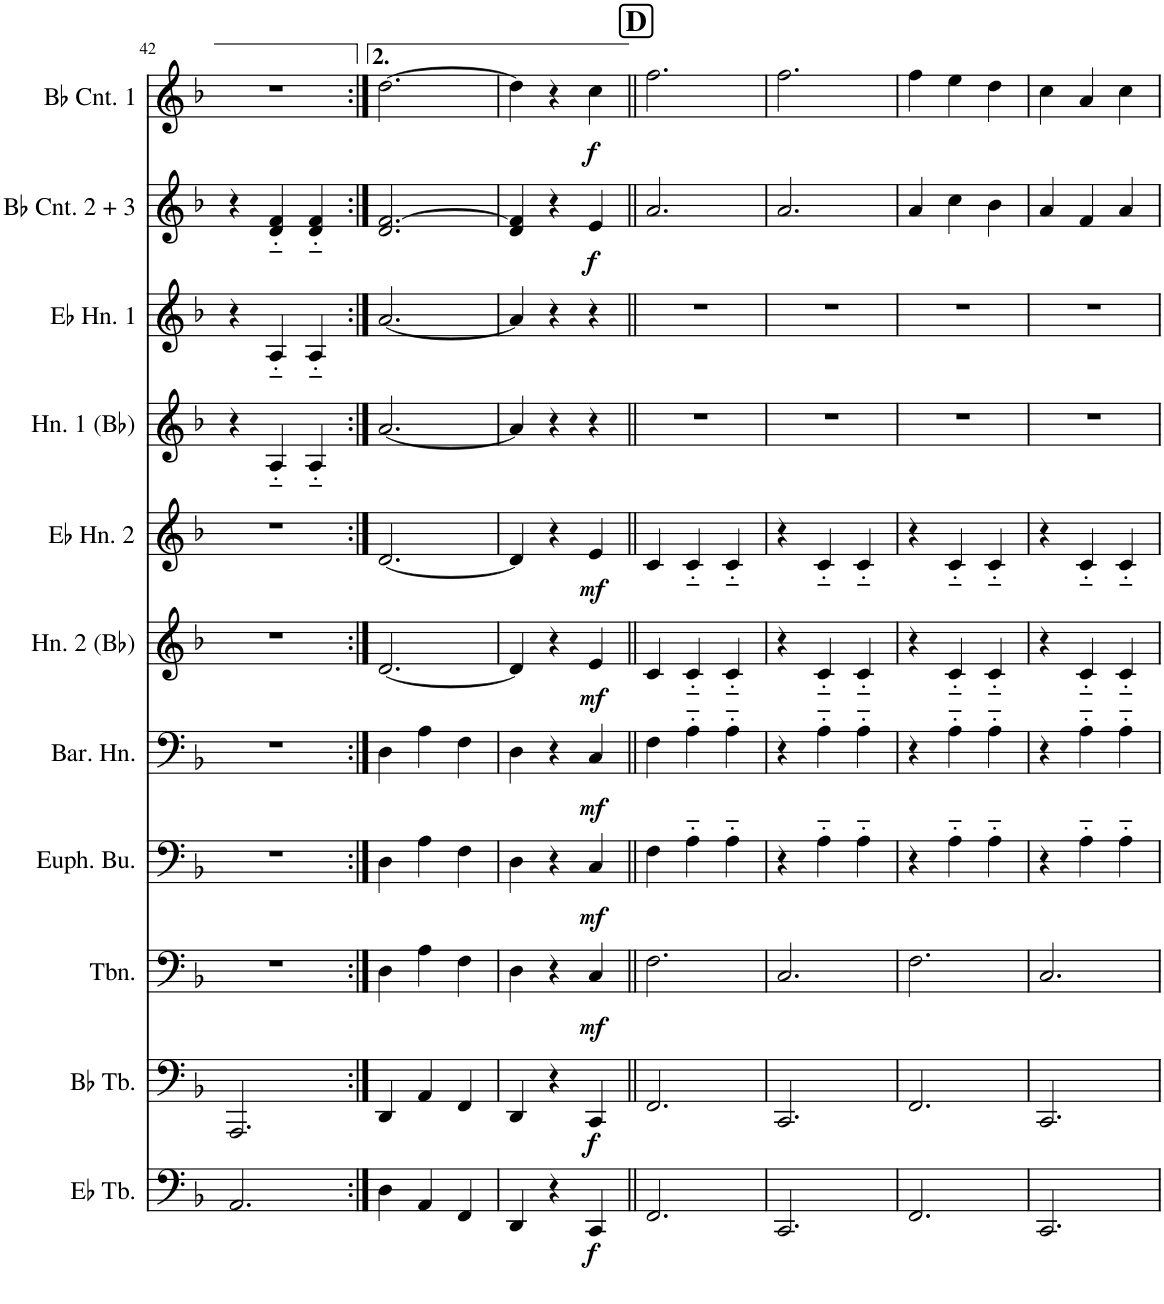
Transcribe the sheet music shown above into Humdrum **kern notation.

**kern	**dynam	**kern	**dynam	**kern	**dynam	**kern	**dynam	**kern	**dynam	**kern	**dynam	**kern	**dynam	**kern	**kern	**kern	**dynam	**kern	**dynam
*part11	*part11	*part10	*part10	*part9	*part9	*part8	*part8	*part7	*part7	*part6	*part6	*part5	*part5	*part4	*part3	*part2	*part2	*part1	*part1
*staff11	*staff11	*staff10	*staff10	*staff9	*staff9	*staff8	*staff8	*staff7	*staff7	*staff6	*staff6	*staff5	*staff5	*staff4	*staff3	*staff2	*staff2	*staff1	*staff1
*I"Eb Tuba	*	*I"Bb Tuba	*	*I"Trombone	*	*I"Euphonium	*	*I"Baritone Horn	*	*I"Horn 2 (Bb)	*	*I"Horn in Eb2	*	*I"Horn 1 (Bb)	*I"Horn in Eb1	*I"Bb Cornet 2 + 3	*	*I"BbCornet 1	*
*I'Eb Tb.	*	*I'Bb Tb.	*	*I'Tbn.	*	*	*	*I'Bar. Hn.	*	*I'Hn. 2 (Bb)	*	*	*	*I'Hn. 1 (Bb)	*	*I'Bb Cnt. 2 + 3	*	*I'Bb Cnt. 1	*
!!LO:PB:g=z
*clefF4	*	*clefF4	*	*clefF4	*	*clefF4	*	*clefF4	*	*clefG2	*	*clefG2	*	*clefG2	*clefG2	*clefG2	*	*clefG2	*
*	*	*	*	*	*	*	*	*Trd4c7	*	*Trd1c2	*	*Trd4c7	*	*Trd1c2	*Trd4c7	*Trd1c2	*	*Trd1c2	*
*k[b-]	*	*k[b-]	*	*k[b-]	*	*k[b-]	*	*k[b-]	*	*k[b-]	*	*k[b-]	*	*k[b-]	*k[b-]	*k[b-]	*	*k[b-]	*
*M3/4	*	*M3/4	*	*M3/4	*	*M3/4	*	*M3/4	*	*M3/4	*	*M3/4	*	*M3/4	*M3/4	*M3/4	*	*M3/4	*
=42	=42	=42	=42	=42	=42	=42	=42	=42	=42	=42	=42	=42	=42	=42	=42	=42	=42	=42	=42
2.AA/	.	2.AAA/	.	2.r	.	2.r	.	2.r	.	2.r	.	2.r	.	4r	4r	4r	.	2.r	.
.	.	.	.	.	.	.	.	.	.	.	.	.	.	4A'~/	4A'~/	4d/'~ 4f/'~	.	.	.
.	.	.	.	.	.	.	.	.	.	.	.	.	.	4A'~/	4A'~/	4d/'~ 4f/'~	.	.	.
=43:|!	=43:|!	=43:|!	=43:|!	=43:|!	=43:|!	=43:|!	=43:|!	=43:|!	=43:|!	=43:|!	=43:|!	=43:|!	=43:|!	=43:|!	=43:|!	=43:|!	=43:|!	=43:|!	=43:|!
4D\	.	4DD/	.	4D\	.	4D\	.	4D\	.	[2.d/	.	[2.d/	.	[2.a/	[2.a/	2.d/ [2.f/	.	[2.dd\	.
4AA/	.	4AA/	.	4A\	.	4A\	.	4A\	.	.	.	.	.	.	.	.	.	.	.
4FF/	.	4FF/	.	4F\	.	4F\	.	4F\	.	.	.	.	.	.	.	.	.	.	.
=44	=44	=44	=44	=44	=44	=44	=44	=44	=44	=44	=44	=44	=44	=44	=44	=44	=44	=44	=44
4DD/	.	4DD/	.	4D\	.	4D\	.	4D\	.	4d/]	.	4d/]	.	4a/]	4a/]	4d/ 4f/]	.	4dd\]	.
4r	.	4r	.	4r	.	4r	.	4r	.	4r	.	4r	.	4r	4r	4r	.	4r	.
!	!LO:DY:b	!	!LO:DY:b	!	!LO:DY:b	!	!LO:DY:b	!	!LO:DY:b	!	!LO:DY:b	!	!LO:DY:b	!	!	!	!LO:DY:b	!	!LO:DY:b
4CC/	f	4CC/	f	4C/	mf	4C/	mf	4C/	mf	4e/	mf	4e/	mf	4r	4r	4e/	f	4cc\	f
!!LO:REH:place=s1:a:B:cj:fs=14:t=D
=45||	=45||	=45||	=45||	=45||	=45||	=45||	=45||	=45||	=45||	=45||	=45||	=45||	=45||	=45||	=45||	=45||	=45||	=45||	=45||
2.FF/	.	2.FF/	.	2.F\	.	4F\	.	4F\	.	4c/	.	4c/	.	2.r	2.r	2.a/	.	2.ff\	.
.	.	.	.	.	.	4A'~\	.	4A'~\	.	4c'~/	.	4c'~/	.	.	.	.	.	.	.
.	.	.	.	.	.	4A'~\	.	4A'~\	.	4c'~/	.	4c'~/	.	.	.	.	.	.	.
=46	=46	=46	=46	=46	=46	=46	=46	=46	=46	=46	=46	=46	=46	=46	=46	=46	=46	=46	=46
2.CC/	.	2.CC/	.	2.C/	.	4r	.	4r	.	4r	.	4r	.	2.r	2.r	2.a/	.	2.ff\	.
.	.	.	.	.	.	4A'~\	.	4A'~\	.	4c'~/	.	4c'~/	.	.	.	.	.	.	.
.	.	.	.	.	.	4A'~\	.	4A'~\	.	4c'~/	.	4c'~/	.	.	.	.	.	.	.
=47	=47	=47	=47	=47	=47	=47	=47	=47	=47	=47	=47	=47	=47	=47	=47	=47	=47	=47	=47
2.FF/	.	2.FF/	.	2.F\	.	4r	.	4r	.	4r	.	4r	.	2.r	2.r	4a/	.	4ff\	.
.	.	.	.	.	.	4A'~\	.	4A'~\	.	4c'~/	.	4c'~/	.	.	.	4cc\	.	4ee\	.
.	.	.	.	.	.	4A'~\	.	4A'~\	.	4c'~/	.	4c'~/	.	.	.	4b-\	.	4dd\	.
=48	=48	=48	=48	=48	=48	=48	=48	=48	=48	=48	=48	=48	=48	=48	=48	=48	=48	=48	=48
2.CC/	.	2.CC/	.	2.C/	.	4r	.	4r	.	4r	.	4r	.	2.r	2.r	4a/	.	4cc\	.
.	.	.	.	.	.	4A'~\	.	4A'~\	.	4c'~/	.	4c'~/	.	.	.	4f/	.	4a/	.
.	.	.	.	.	.	4A'~\	.	4A'~\	.	4c'~/	.	4c'~/	.	.	.	4a/	.	4cc\	.
=	=	=	=	=	=	=	=	=	=	=	=	=	=	=	=	=	=	=	=
*-	*-	*-	*-	*-	*-	*-	*-	*-	*-	*-	*-	*-	*-	*-	*-	*-	*-	*-	*-
